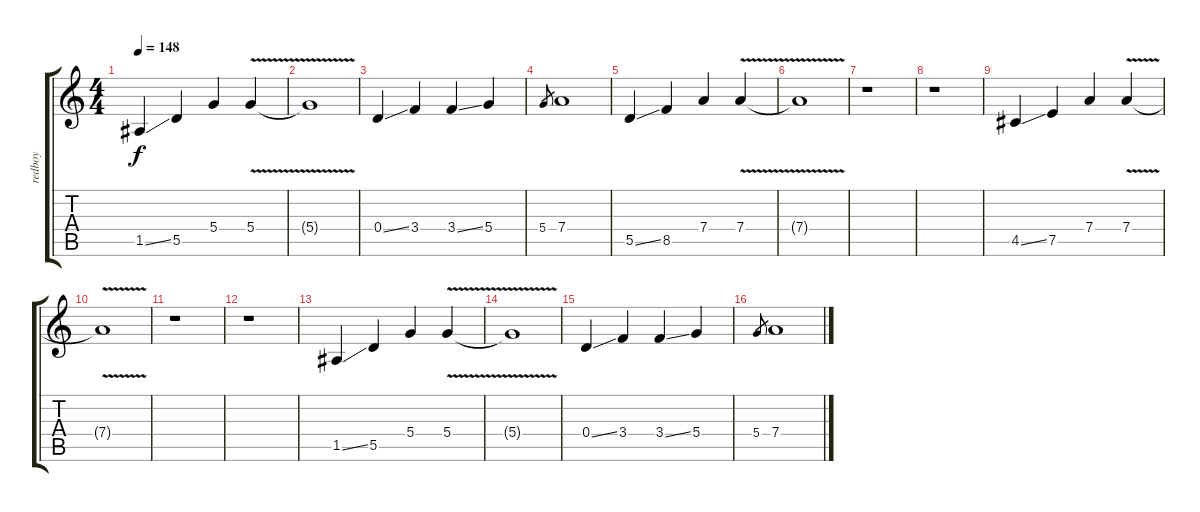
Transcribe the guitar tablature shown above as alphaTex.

\track ("redboy" "redboy") {instrument acousticguitarsteel}
\staff {score tabs}
\tuning (E4 B3 G3 D3 A2 E2) {hide}
\ts (4 4)
\tempo 148
\clef g2
\ks c
1.5{ss}.4{dy f} 5.5.4 5.4.4 5.4{v}.4 |
5.4{t}.1 |
0.4{ss}.4 3.4.4 3.4{ss}.4 5.4.4 |
5.4.8{gr} 7.4.1 |
5.5{ss}.4 8.5.4 7.4.4 7.4{v}.4 |
7.4{t}.1 |
r.1 |
r.1 |
4.5{ss}.4 7.5.4 7.4.4 7.4{v}.4 |
7.4{t}.1 |
r.1 |
r.1 |
1.5{ss}.4 5.5.4 5.4.4 5.4{v}.4 |
5.4{t}.1 |
0.4{ss}.4 3.4.4 3.4{ss}.4 5.4.4 |
5.4.8{gr} 7.4.1
